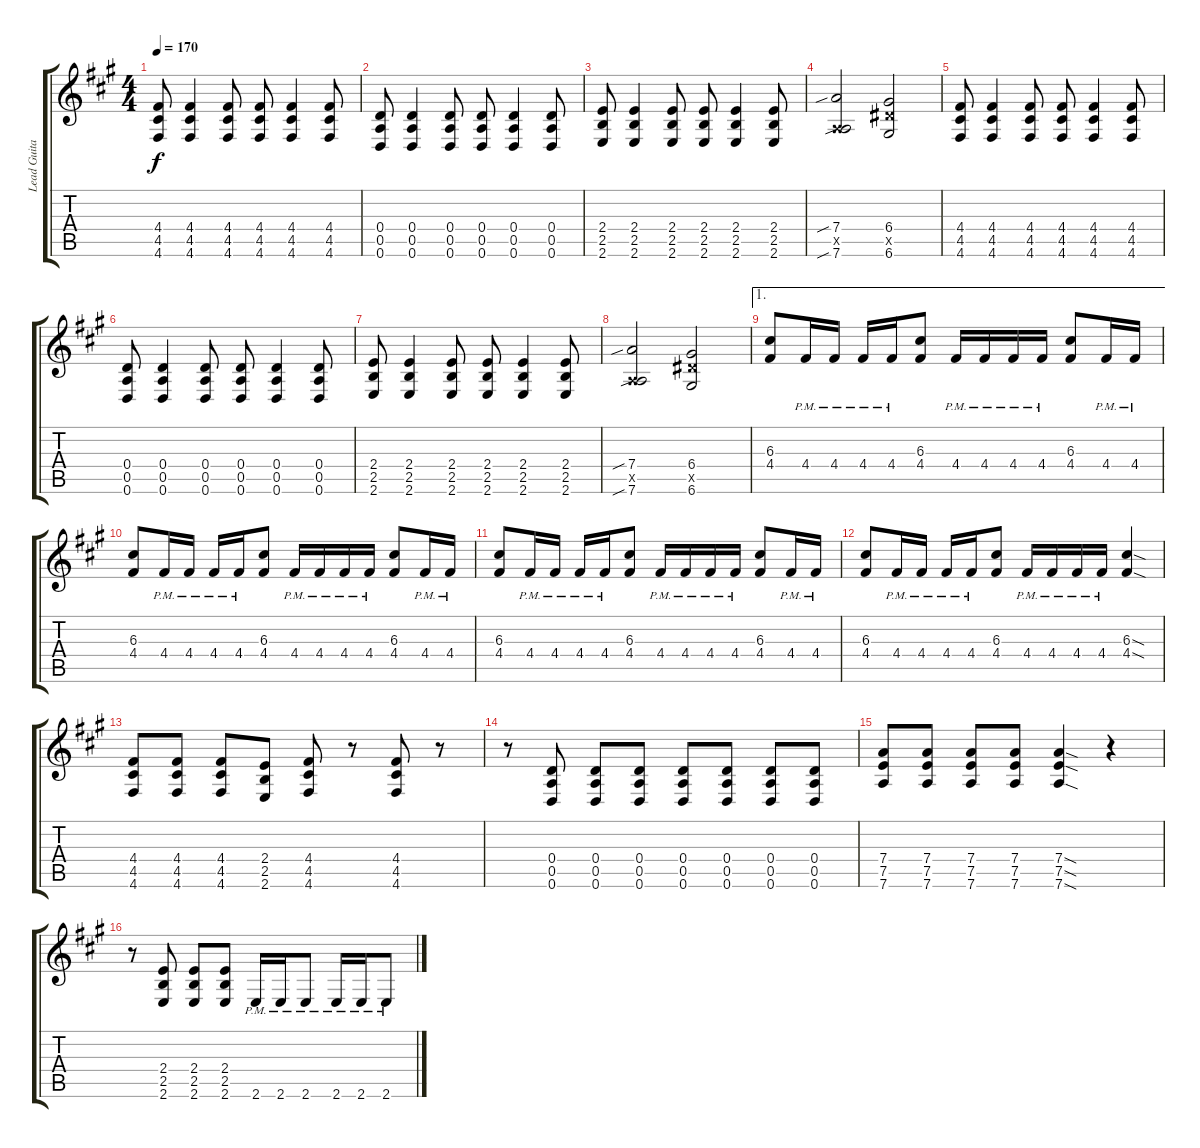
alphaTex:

\track ("Lead Guitar" "Lead Guita") {instrument distortionguitar}
\staff {score tabs}
\tuning (E4 B3 G3 D3 A2 D2) {hide}
\ts (4 4)
\tempo 170
\clef g2
\ks a
(4.4 4.5 4.6).8{dy f} (4.4 4.5 4.6).4 (4.4 4.5 4.6).8 (4.4 4.5 4.6).8 (4.4 4.5 4.6).4 (4.4 4.5 4.6).8 |
(0.4 0.5 0.6).8 (0.4 0.5 0.6).4 (0.4 0.5 0.6).8 (0.4 0.5 0.6).8 (0.4 0.5 0.6).4 (0.4 0.5 0.6).8 |
(2.4 2.5 2.6).8 (2.4 2.5 2.6).4 (2.4 2.5 2.6).8 (2.4 2.5 2.6).8 (2.4 2.5 2.6).4 (2.4 2.5 2.6).8 |
(7.4{sib} 0.5{x} 7.6{sib}).2 (6.4 6.5{x} 6.6).2 |
(4.4 4.5 4.6).8 (4.4 4.5 4.6).4 (4.4 4.5 4.6).8 (4.4 4.5 4.6).8 (4.4 4.5 4.6).4 (4.4 4.5 4.6).8 |
(0.4 0.5 0.6).8 (0.4 0.5 0.6).4 (0.4 0.5 0.6).8 (0.4 0.5 0.6).8 (0.4 0.5 0.6).4 (0.4 0.5 0.6).8 |
(2.4 2.5 2.6).8 (2.4 2.5 2.6).4 (2.4 2.5 2.6).8 (2.4 2.5 2.6).8 (2.4 2.5 2.6).4 (2.4 2.5 2.6).8 |
(7.4{sib} 0.5{x} 7.6{sib}).2 (6.4 6.5{x} 6.6).2 |
\ae 1
(6.3 4.4).8 4.4{pm}.16 4.4{pm}.16 4.4{pm}.16 4.4{pm}.16 (6.3 4.4).8 4.4{pm}.16 4.4{pm}.16 4.4{pm}.16 4.4{pm}.16 (6.3 4.4).8 4.4{pm}.16 4.4{pm}.16 |
(6.3 4.4).8 4.4{pm}.16 4.4{pm}.16 4.4{pm}.16 4.4{pm}.16 (6.3 4.4).8 4.4{pm}.16 4.4{pm}.16 4.4{pm}.16 4.4{pm}.16 (6.3 4.4).8 4.4{pm}.16 4.4{pm}.16 |
(6.3 4.4).8 4.4{pm}.16 4.4{pm}.16 4.4{pm}.16 4.4{pm}.16 (6.3 4.4).8 4.4{pm}.16 4.4{pm}.16 4.4{pm}.16 4.4{pm}.16 (6.3 4.4).8 4.4{pm}.16 4.4{pm}.16 |
(6.3 4.4).8 4.4{pm}.16 4.4{pm}.16 4.4{pm}.16 4.4{pm}.16 (6.3 4.4).8 4.4{pm}.16 4.4{pm}.16 4.4{pm}.16 4.4{pm}.16 (6.3{sod} 4.4{sod}).4 |
(4.4 4.5 4.6).8 (4.4 4.5 4.6).8 (4.4 4.5 4.6).8 (2.4 2.5 2.6).8 (4.4 4.5 4.6).8 r.8 (4.4 4.5 4.6).8 r.8 |
r.8 (0.4 0.5 0.6).8 (0.4 0.5 0.6).8 (0.4 0.5 0.6).8 (0.4 0.5 0.6).8 (0.4 0.5 0.6).8 (0.4 0.5 0.6).8 (0.4 0.5 0.6).8 |
(7.4 7.5 7.6).8 (7.4 7.5 7.6).8 (7.4 7.5 7.6).8 (7.4 7.5 7.6).8 (7.4{sod} 7.5{sod} 7.6{sod}).4 r.4 |
r.8 (2.4 2.5 2.6).8 (2.4 2.5 2.6).8 (2.4 2.5 2.6).8 2.6{pm}.16 2.6{pm}.16 2.6{pm}.8 2.6{pm}.16 2.6{pm}.16 2.6{pm}.8
